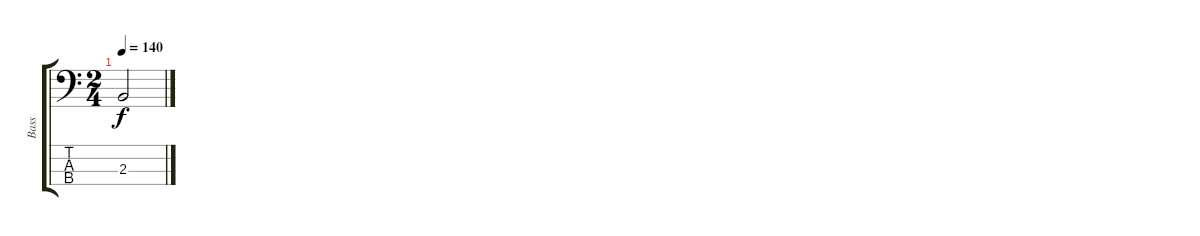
\track ("Bass" "Bass") {instrument contrabass}
\staff {score tabs}
\tuning (G2 D2 A1 E1) {hide}
\ts (2 4)
\tempo 140
\clef f4
\ks c
2.3.2{dy f}
